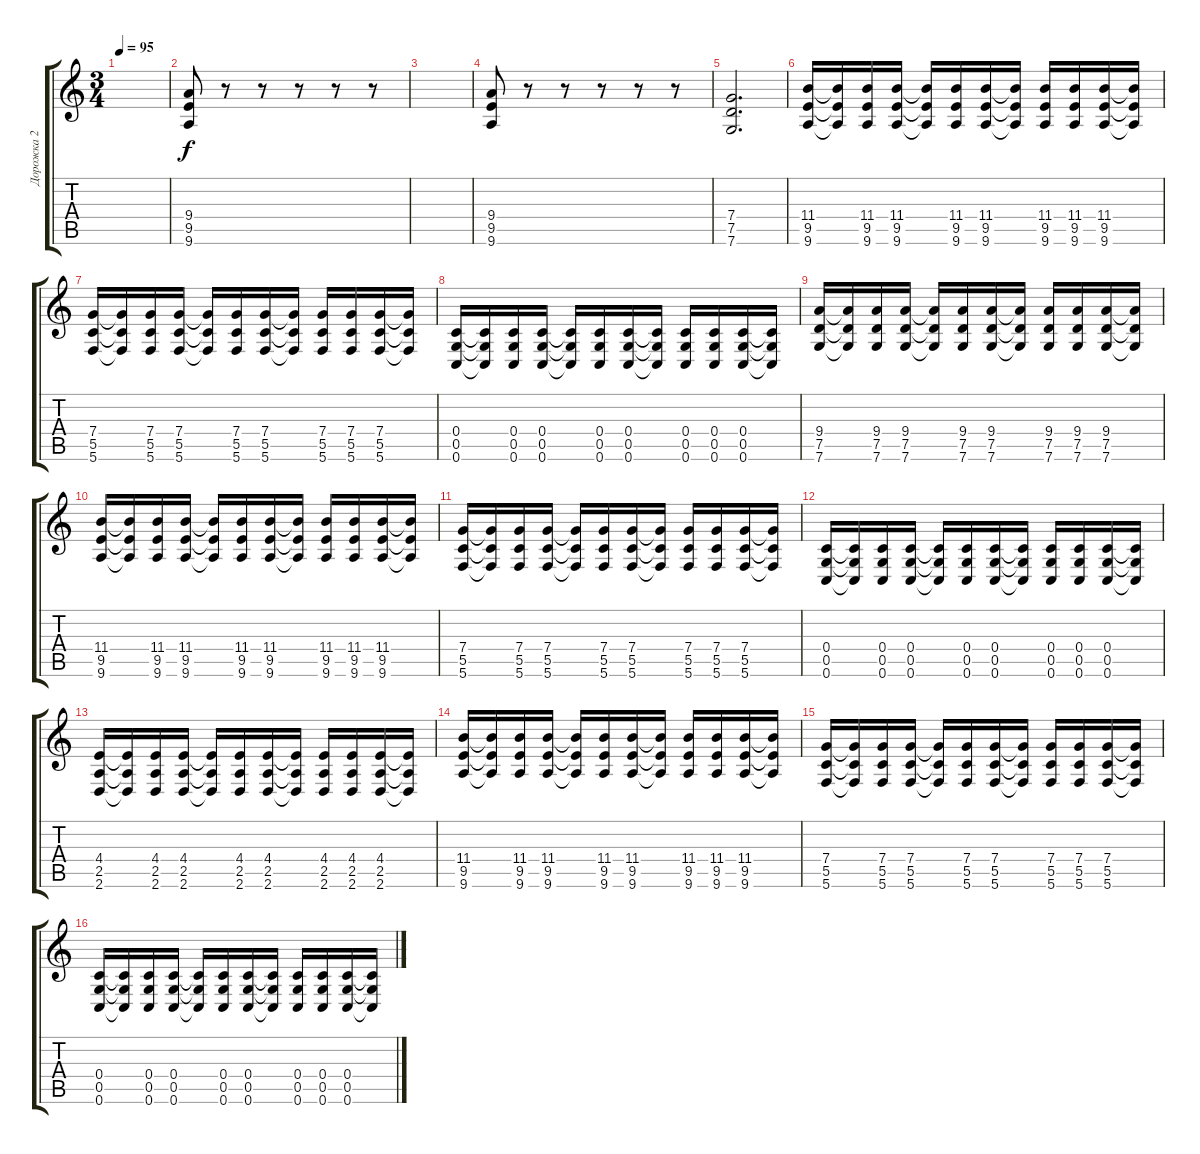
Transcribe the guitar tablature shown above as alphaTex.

\track ("Дорожка 2" "Дорожка 2") {instrument acousticguitarsteel}
\staff {score tabs}
\tuning (D4 A3 F3 C3 G2 C2) {hide}
\ts (3 4)
\tempo 95
\clef g2
\ks c
|
(9.4 9.5 9.6).8 r.8 r.8 r.8 r.8 r.8 |
|
(9.4 9.5 9.6).8 r.8 r.8 r.8 r.8 r.8 |
(7.4 7.5 7.6).2{d} |
(11.4 9.5 9.6).16 (11.4{t} 9.5{t} 9.6{t}).16 (11.4 9.5 9.6).16 (11.4 9.5 9.6).16 (11.4{t} 9.5{t} 9.6{t}).16 (11.4 9.5 9.6).16 (11.4 9.5 9.6).16 (11.4{t} 9.5{t} 9.6{t}).16 (11.4 9.5 9.6).16 (11.4 9.5 9.6).16 (11.4 9.5 9.6).16 (11.4{t} 9.5{t} 9.6{t}).16 |
(7.4 5.5 5.6).16 (7.4{t} 5.5{t} 5.6{t}).16 (7.4 5.5 5.6).16 (7.4 5.5 5.6).16 (7.4{t} 5.5{t} 5.6{t}).16 (7.4 5.5 5.6).16 (7.4 5.5 5.6).16 (7.4{t} 5.5{t} 5.6{t}).16 (7.4 5.5 5.6).16 (7.4 5.5 5.6).16 (7.4 5.5 5.6).16 (7.4{t} 5.5{t} 5.6{t}).16 |
(0.4 0.5 0.6).16 (0.4{t} 0.5{t} 0.6{t}).16 (0.4 0.5 0.6).16 (0.4 0.5 0.6).16 (0.4{t} 0.5{t} 0.6{t}).16 (0.4 0.5 0.6).16 (0.4 0.5 0.6).16 (0.4{t} 0.5{t} 0.6{t}).16 (0.4 0.5 0.6).16 (0.4 0.5 0.6).16 (0.4 0.5 0.6).16 (0.4{t} 0.5{t} 0.6{t}).16 |
(9.4 7.5 7.6).16 (9.4{t} 7.5{t} 7.6{t}).16 (9.4 7.5 7.6).16 (9.4 7.5 7.6).16 (9.4{t} 7.5{t} 7.6{t}).16 (9.4 7.5 7.6).16 (9.4 7.5 7.6).16 (9.4{t} 7.5{t} 7.6{t}).16 (9.4 7.5 7.6).16 (9.4 7.5 7.6).16 (9.4 7.5 7.6).16 (9.4{t} 7.5{t} 7.6{t}).16 |
(11.4 9.5 9.6).16 (11.4{t} 9.5{t} 9.6{t}).16 (11.4 9.5 9.6).16 (11.4 9.5 9.6).16 (11.4{t} 9.5{t} 9.6{t}).16 (11.4 9.5 9.6).16 (11.4 9.5 9.6).16 (11.4{t} 9.5{t} 9.6{t}).16 (11.4 9.5 9.6).16 (11.4 9.5 9.6).16 (11.4 9.5 9.6).16 (11.4{t} 9.5{t} 9.6{t}).16 |
(7.4 5.5 5.6).16 (7.4{t} 5.5{t} 5.6{t}).16 (7.4 5.5 5.6).16 (7.4 5.5 5.6).16 (7.4{t} 5.5{t} 5.6{t}).16 (7.4 5.5 5.6).16 (7.4 5.5 5.6).16 (7.4{t} 5.5{t} 5.6{t}).16 (7.4 5.5 5.6).16 (7.4 5.5 5.6).16 (7.4 5.5 5.6).16 (7.4{t} 5.5{t} 5.6{t}).16 |
(0.4 0.5 0.6).16 (0.4{t} 0.5{t} 0.6{t}).16 (0.4 0.5 0.6).16 (0.4 0.5 0.6).16 (0.4{t} 0.5{t} 0.6{t}).16 (0.4 0.5 0.6).16 (0.4 0.5 0.6).16 (0.4{t} 0.5{t} 0.6{t}).16 (0.4 0.5 0.6).16 (0.4 0.5 0.6).16 (0.4 0.5 0.6).16 (0.4{t} 0.5{t} 0.6{t}).16 |
(4.4 2.5 2.6).16 (4.4{t} 2.5{t} 2.6{t}).16 (4.4 2.5 2.6).16 (4.4 2.5 2.6).16 (4.4{t} 2.5{t} 2.6{t}).16 (4.4 2.5 2.6).16 (4.4 2.5 2.6).16 (4.4{t} 2.5{t} 2.6{t}).16 (4.4 2.5 2.6).16 (4.4 2.5 2.6).16 (4.4 2.5 2.6).16 (4.4{t} 2.5{t} 2.6{t}).16 |
(11.4 9.5 9.6).16 (11.4{t} 9.5{t} 9.6{t}).16 (11.4 9.5 9.6).16 (11.4 9.5 9.6).16 (11.4{t} 9.5{t} 9.6{t}).16 (11.4 9.5 9.6).16 (11.4 9.5 9.6).16 (11.4{t} 9.5{t} 9.6{t}).16 (11.4 9.5 9.6).16 (11.4 9.5 9.6).16 (11.4 9.5 9.6).16 (11.4{t} 9.5{t} 9.6{t}).16 |
(7.4 5.5 5.6).16 (7.4{t} 5.5{t} 5.6{t}).16 (7.4 5.5 5.6).16 (7.4 5.5 5.6).16 (7.4{t} 5.5{t} 5.6{t}).16 (7.4 5.5 5.6).16 (7.4 5.5 5.6).16 (7.4{t} 5.5{t} 5.6{t}).16 (7.4 5.5 5.6).16 (7.4 5.5 5.6).16 (7.4 5.5 5.6).16 (7.4{t} 5.5{t} 5.6{t}).16 |
(0.4 0.5 0.6).16 (0.4{t} 0.5{t} 0.6{t}).16 (0.4 0.5 0.6).16 (0.4 0.5 0.6).16 (0.4{t} 0.5{t} 0.6{t}).16 (0.4 0.5 0.6).16 (0.4 0.5 0.6).16 (0.4{t} 0.5{t} 0.6{t}).16 (0.4 0.5 0.6).16 (0.4 0.5 0.6).16 (0.4 0.5 0.6).16 (0.4{t} 0.5{t} 0.6{t}).16
